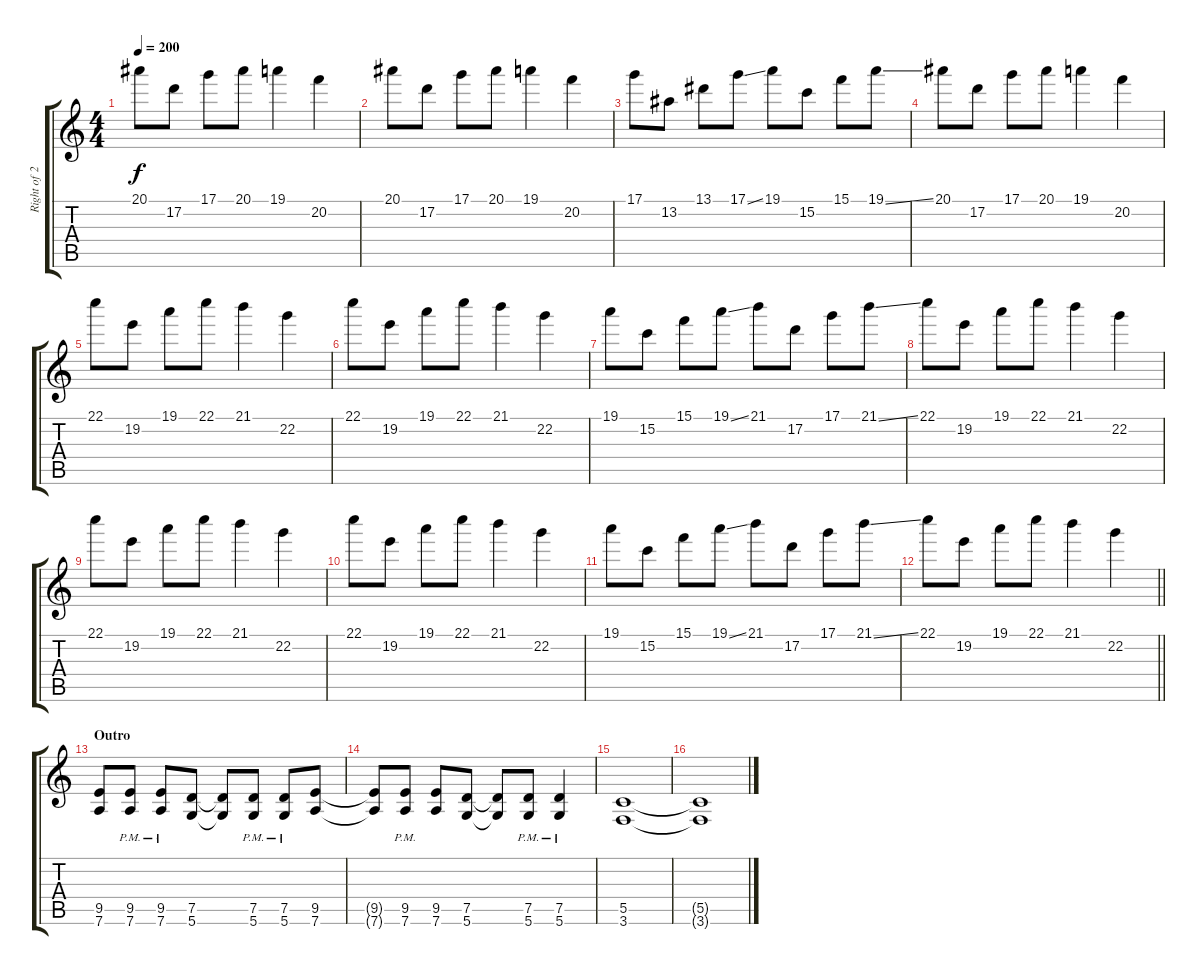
\track ("Right of 2A" "Right of 2") {solo instrument overdrivenguitar}
\staff {score tabs}
\tuning (D4 A3 F3 C3 G2 D2) {hide}
\ts (4 4)
\tempo 200
\clef g2
\ks c
20.1.8{dy f} 17.2.8 17.1.8 20.1.8 19.1.4 20.2.4 |
20.1.8 17.2.8 17.1.8 20.1.8 19.1.4 20.2.4 |
17.1.8 13.2.8 13.1.8 17.1{ss}.8 19.1.8 15.2.8 15.1.8 19.1{ss}.8 |
20.1.8 17.2.8 17.1.8 20.1.8 19.1.4 20.2.4 |
22.1.8 19.2.8 19.1.8 22.1.8 21.1.4 22.2.4 |
22.1.8 19.2.8 19.1.8 22.1.8 21.1.4 22.2.4 |
19.1.8 15.2.8 15.1.8 19.1{ss}.8 21.1.8 17.2.8 17.1.8 21.1{ss}.8 |
22.1.8 19.2.8 19.1.8 22.1.8 21.1.4 22.2.4 |
22.1.8 19.2.8 19.1.8 22.1.8 21.1.4 22.2.4 |
22.1.8 19.2.8 19.1.8 22.1.8 21.1.4 22.2.4 |
19.1.8 15.2.8 15.1.8 19.1{ss}.8 21.1.8 17.2.8 17.1.8 21.1{ss}.8 |
\barLineRight lightlight
22.1.8 19.2.8 19.1.8 22.1.8 21.1.4 22.2.4 |
\section ("" "Outro")
(9.5 7.6).8 (9.5{pm} 7.6{pm}).8 (9.5{pm} 7.6{pm}).8 (7.5 5.6).8 (7.5{t} 5.6{t}).8 (7.5{pm} 5.6{pm}).8 (7.5{pm} 5.6{pm}).8 (9.5 7.6).8 |
(9.5{t} 7.6{t}).8 (9.5{pm} 7.6{pm}).8 (9.5 7.6).8 (7.5 5.6).8 (7.5{t} 5.6{t}).8 (7.5{pm} 5.6{pm}).8 (7.5{pm} 5.6{pm}).4 |
(5.5 3.6).1 |
(5.5{t} 3.6{t}).1
